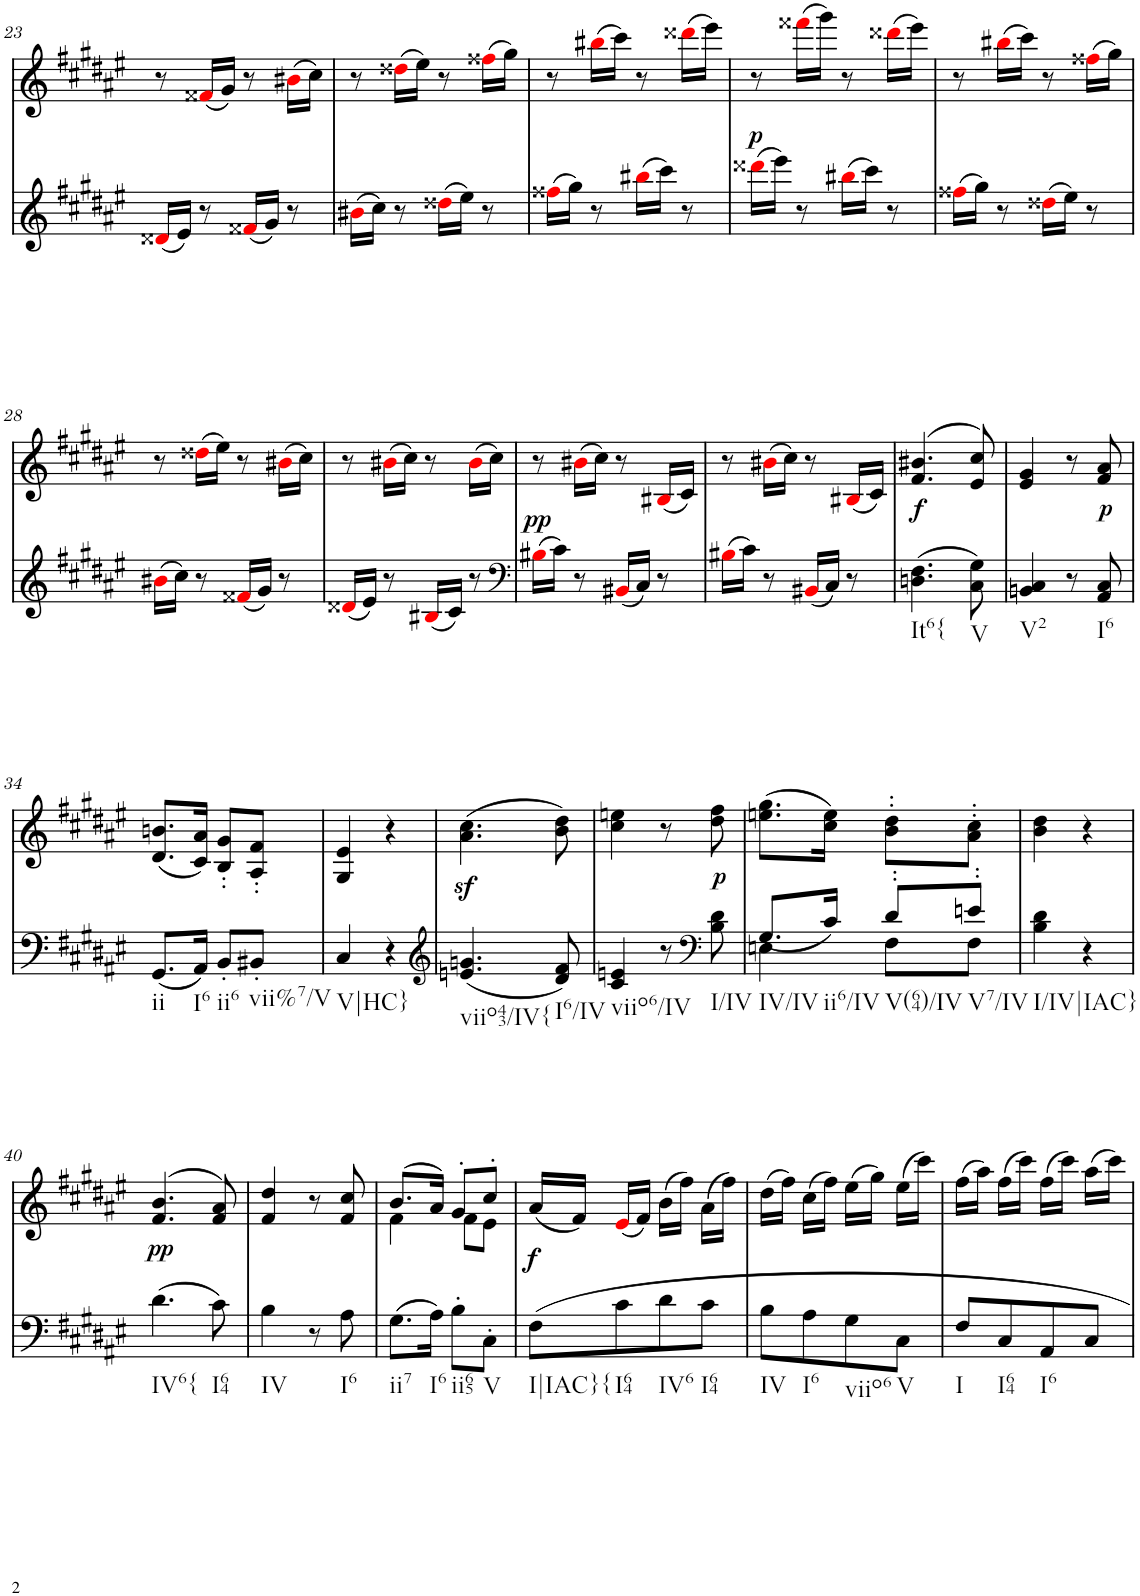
**kern	**kern	**text	**dynam
*part2	*part1	*part1	*part1
*staff2	*staff1	*staff1	*staff1
*I"piano	*I"piano	*	*
*I'Pno	*I'Pno	*	*
!!LO:PB:g=z
*clefG2	*clefG2	*	*
*k[f#c#g#d#a#e#]	*k[f#c#g#d#a#e#]	*	*
*F#:	*F#:	*	*
*M2/4	*M2/4	*	*
=23	=23	=23	=23
(16d##Xi/LL	8r	.	.
16e#/JJ)	.	.	.
8r	(16f##Xi/LL	.	.
.	16g#/JJ)	.	.
(16f##Xi/LL	8r	.	.
16g#/JJ)	.	.	.
8r	(16b#Xi\LL	.	.
.	16cc#\JJ)	.	.
=24	=24	=24	=24
(16b#Xi\LL	8r	.	.
16cc#\JJ)	.	.	.
8r	(16dd##Xi\LL	.	.
.	16ee#\JJ)	.	.
(16dd##Xi\LL	8r	.	.
16ee#\JJ)	.	.	.
8r	(16ff##Xi\LL	.	.
.	16gg#\JJ)	.	.
=25	=25	=25	=25
(16ff##Xi\LL	8r	.	.
16gg#\JJ)	.	.	.
8r	(16bb#Xi\LL	.	.
.	16ccc#\JJ)	.	.
(16bb#Xi\LL	8r	.	.
16ccc#\JJ)	.	.	.
8r	(16ddd##Xi\LL	.	.
.	16eee#\JJ)	.	.
=26	=26	=26	=26
!	!	!	!LO:DY:b
(16ddd##Xi\LL	8r	.	p
16eee#\JJ)	.	.	.
8r	(16fff##Xi\LL	.	.
.	16ggg#\JJ)	.	.
(16bb#Xi\LL	8r	.	.
16ccc#\JJ)	.	.	.
8r	(16ddd##Xi\LL	.	.
.	16eee#\JJ)	.	.
=27	=27	=27	=27
(16ff##Xi\LL	8r	.	.
16gg#\JJ)	.	.	.
8r	(16bb#Xi\LL	.	.
.	16ccc#\JJ)	.	.
(16dd##Xi\LL	8r	.	.
16ee#\JJ)	.	.	.
8r	(16ff##Xi\LL	.	.
.	16gg#\JJ)	.	.
!!LO:LB:g=z
=28	=28	=28	=28
(16b#Xi\LL	8r	.	.
16cc#\JJ)	.	.	.
8r	(16dd##Xi\LL	.	.
.	16ee#\JJ)	.	.
(16f##Xi/LL	8r	.	.
16g#/JJ)	.	.	.
8r	(16b#Xi\LL	.	.
.	16cc#\JJ)	.	.
=29	=29	=29	=29
(16d##Xi/LL	8r	.	.
16e#/JJ)	.	.	.
8r	(16b#Xi\LL	.	.
.	16cc#\JJ)	.	.
(16B#Xi/LL	8r	.	.
16c#/JJ)	.	.	.
8r	(16b#i\LL	.	.
.	16cc#\JJ)	.	.
=30	=30	=30	=30
*clefF4	*	*	*
!	!	!	!LO:DY:b
(16B#Xi\LL	8r	.	pp
16c#\JJ)	.	.	.
8r	(16b#Xi\LL	.	.
.	16cc#\JJ)	.	.
(16BB#Xi/LL	8r	.	.
16C#/JJ)	.	.	.
8r	(16B#Xi/LL	.	.
.	16c#/JJ)	.	.
=31	=31	=31	=31
(16B#Xi\LL	8r	.	.
16c#\JJ)	.	.	.
8r	(16b#Xi\LL	.	.
.	16cc#\JJ)	.	.
(16BB#Xi/LL	8r	.	.
16C#/JJ)	.	.	.
8r	(16B#Xi/LL	.	.
.	16c#/JJ)	.	.
=32	=32	=32	=32
!LO:TX:b:t=It6{	!	!	!
!	!	!LO:LY:b	!
(4.Dn\ 4.F#\	(>4.f#/ 4.b#X/	.	.
!LO:TX:b:t=V	!	!	!
8C#\ 8G#\)	8e#/ 8cc#/)	.	.
=33	=33	=33	=33
!LO:TX:b:t=V2	!	!	!
4BBn/ 4C#/	4e#/ 4g#/	.	.
8r	8r	.	.
!LO:TX:b:t=I6	!	!	!
!	!	!LO:LY:b	!
8AA#/ 8C#/	8f#/ 8a#/	.	.
!!LO:LB:g=z
=34	=34	=34	=34
!LO:TX:b:t=ii	!	!	!
(8.GG#/L	(8.d#/ 8.bn/L	.	.
!LO:TX:b:t=I6	!	!	!
16AA#/Jk)	16c#/ 16a#/Jk)	.	.
!LO:TX:b:t=ii6	!	!	!
8BB'/L	8B/' 8g#/'L	.	.
!LO:TX:b:t=vii%7/V	!	!	!
8BB#X'/J	8A#/' 8f#/'J	.	.
=35	=35	=35	=35
!LO:TX:b:t=V|HC}	!	!	!
4C#/	4G#/ 4e#/	.	.
4r	4r	.	.
=36	=36	=36	=36
*clefG2	*	*	*
!LO:TX:b:t=viio43/IV{	!	!	!
(4.en/ 4.gn/	(4.a#\z< 4.cc#\z<	.	.
!LO:TX:b:t=I6/IV	!	!	!
8d#/ 8f#/)	8b\ 8dd#\)	.	.
=37	=37	=37	=37
!LO:TX:b:t=viio6/IV	!	!	!
4c#/ 4en/	4cc#\ 4een\	.	.
8r	8r	.	.
*clefF4	*	*	*
!LO:TX:b:t=I/IV	!	!	!
!	!	!LO:LY:b	!
8B\ 8d#\	8dd#\ 8ff#\	.	.
=38	=38	=38	=38
*^	*	*	*
!LO:TX:b:t=IV/IV	!	!	!	!
!LO:TX:b:t=ii6/IV	!	!	!	!
4En\	(8.G#/L	(8.een\ 8.gg#\L	.	.
.	16c#/Jk)	16cc#\ 16ee\Jk)	.	.
!LO:TX:b:t=V(64)/IV	!	!	!	!
8d#''/L	8F#\L	8b\' 8dd#\'L	.	.
!LO:TX:b:t=V7/IV	!	!	!	!
8en''/J	8F#\J	8a#\' 8cc#\'J	.	.
=39	=39	=39	=39	=39
!LO:TX:b:t=I/IV|IAC}	!	!	!	!
*v	*v	*	*	*
4B\ 4d#\	4b\ 4dd#\	.	.
4r	4r	.	.
!!LO:LB:g=z
=40	=40	=40	=40
!LO:TX:b:t=IV6{	!	!	!
!	!	!LO:LY:b	!
(4.d#\	(>4.f#/ 4.b/	.	.
!LO:TX:b:t=I64	!	!	!
8c#\)	8f#/ 8a#/)	.	.
=41	=41	=41	=41
!LO:TX:b:t=IV	!	!	!
4B\	4f#/ 4dd#/	.	.
8r	8r	.	.
!LO:TX:b:t=I6	!	!	!
8A#\	8f#/ 8cc#/	.	.
=42	=42	=42	=42
*	*^	*	*
!LO:TX:b:t=ii7	!	!	!	!
(8.G#\L	(8.b/L	4f#\	.	.
!LO:TX:b:t=I6	!	!	!	!
16A#\Jk)	16a#/Jk)	.	.	.
!LO:TX:b:t=ii65	!	!	!	!
8B'\L	8g#'/L	8f#\L	.	.
!LO:TX:b:t=V	!	!	!	!
8C#'\J	8cc#'/J	8e#\J	.	.
=43	=43	=43	=43	=43
!LO:TX:b:t=I|IAC}{	!	!	!	!
!	!	!	!	!LO:DY:b
*	*v	*v	*	*
8F#\L	(16a#/LL	.	f
.	16f#/JJ)	.	.
!LO:TX:b:t=I64	!	!	!
8c#\	(16e#i/LL	.	.
.	16f#/JJ)	.	.
!LO:TX:b:t=IV6	!	!	!
8d#\	(16b\LL	.	.
.	16ff#\JJ)	.	.
!LO:TX:b:t=I64	!	!	!
8c#\J	(16a#\LL	.	.
.	16ff#\JJ)	.	.
=44	=44	=44	=44
!LO:TX:b:t=IV	!	!	!
8B\L	(16dd#\LL	.	.
.	16ff#\JJ)	.	.
!LO:TX:b:t=I6	!	!	!
8A#\	(16cc#\LL	.	.
.	16ff#\JJ)	.	.
!LO:TX:b:t=viio6	!	!	!
8G#\	(16ee#\LL	.	.
.	16gg#\JJ)	.	.
!LO:TX:b:t=V	!	!	!
8C#\J	(16ee#\LL	.	.
.	16ccc#\JJ)	.	.
=45	=45	=45	=45
!LO:TX:b:t=I	!	!	!
8F#/L	(16ff#\LL	.	.
.	16aa#\JJ)	.	.
!LO:TX:b:t=I64	!	!	!
8C#/	(16ff#\LL	.	.
.	16ccc#\JJ)	.	.
!LO:TX:b:t=I6	!	!	!
8AA#/	(16ff#\LL	.	.
.	16ccc#\JJ)	.	.
8C#/J	(16aa#\LL	.	.
.	16ccc#\JJ)	.	.
=	=	=	=
*-	*-	*-	*-
